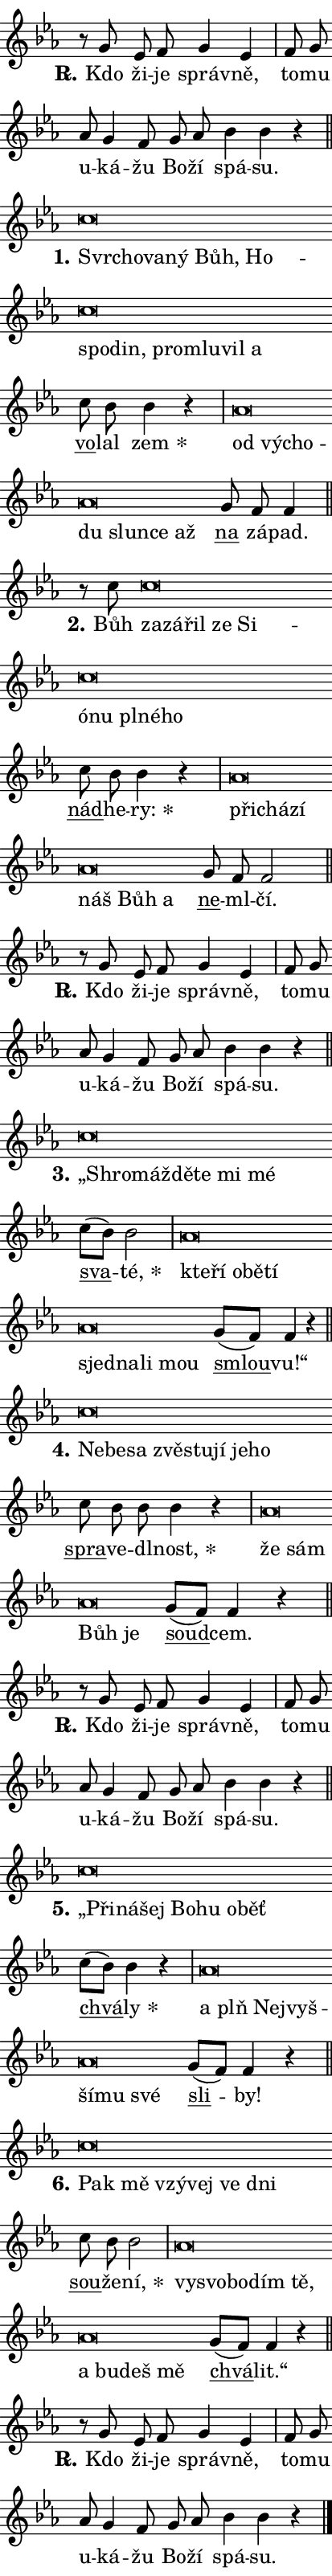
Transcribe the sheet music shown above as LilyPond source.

\version "2.22.1"
\header { tagline = "" }
\paper {
  indent = 0\cm
  top-margin = 0\cm
  right-margin = 0\cm
  bottom-margin = 0\cm
  left-margin = 0\cm
  paper-width = 7\cm
  page-breaking = #ly:one-page-breaking
  system-system-spacing.basic-distance = #11
  score-system-spacing.basic-distance = #11
  ragged-last = ##f
}


%% Author: Thomas Morley
%% https://lists.gnu.org/archive/html/lilypond-user/2020-05/msg00002.html
#(define (line-position grob)
"Returns position of @var[grob} in current system:
   @code{'start}, if at first time-step
   @code{'end}, if at last time-step
   @code{'middle} otherwise
"
  (let* ((col (ly:item-get-column grob))
         (ln (ly:grob-object col 'left-neighbor))
         (rn (ly:grob-object col 'right-neighbor))
         (col-to-check-left (if (ly:grob? ln) ln col))
         (col-to-check-right (if (ly:grob? rn) rn col))
         (break-dir-left
           (and
             (ly:grob-property col-to-check-left 'non-musical #f)
             (ly:item-break-dir col-to-check-left)))
         (break-dir-right
           (and
             (ly:grob-property col-to-check-right 'non-musical #f)
             (ly:item-break-dir col-to-check-right))))
        (cond ((eqv? 1 break-dir-left) 'start)
              ((eqv? -1 break-dir-right) 'end)
              (else 'middle))))

#(define (tranparent-at-line-position vctor)
  (lambda (grob)
  "Relying on @code{line-position} select the relevant enry from @var{vctor}.
Used to determine transparency,"
    (case (line-position grob)
      ((end) (not (vector-ref vctor 0)))
      ((middle) (not (vector-ref vctor 1)))
      ((start) (not (vector-ref vctor 2))))))

noteHeadBreakVisibility =
#(define-music-function (break-visibility)(vector?)
"Makes @code{NoteHead}s transparent relying on @var{break-visibility}"
#{
  \override NoteHead.transparent =
    #(tranparent-at-line-position break-visibility)
#})

#(define delete-ledgers-for-transparent-note-heads
  (lambda (grob)
    "Reads whether a @code{NoteHead} is transparent.
If so this @code{NoteHead} is removed from @code{'note-heads} from
@var{grob}, which is supposed to be @code{LedgerLineSpanner}.
As a result ledgers are not printed for this @code{NoteHead}"
    (let* ((nhds-array (ly:grob-object grob 'note-heads))
           (nhds-list
             (if (ly:grob-array? nhds-array)
                 (ly:grob-array->list nhds-array)
                 '()))
           ;; Relies on the transparent-property being done before
           ;; Staff.LedgerLineSpanner.after-line-breaking is executed.
           ;; This is fragile ...
           (to-keep
             (remove
               (lambda (nhd)
                 (ly:grob-property nhd 'transparent #f))
               nhds-list)))
      ;; TODO find a better method to iterate over grob-arrays, similiar
      ;; to filter/remove etc for lists
      ;; For now rebuilt from scratch
      (set! (ly:grob-object grob 'note-heads)  '())
      (for-each
        (lambda (nhd)
          (ly:pointer-group-interface::add-grob grob 'note-heads nhd))
        to-keep))))

hideNotes = {
  \noteHeadBreakVisibility #begin-of-line-visible
}
unHideNotes = {
  \noteHeadBreakVisibility #all-visible
}

% work-around for resetting accidentals
% https://lilypond.org/doc/v2.23/Documentation/notation/displaying-rhythms#unmetered-music
cadenzaMeasure = {
  \cadenzaOff
  \partial 1024 s1024
  \cadenzaOn
}

#(define-markup-command (accent layout props text) (markup?)
  "Underline accented syllable"
  (interpret-markup layout props
    #{\markup \override #'(offset . 4.3) \underline { #text }#}))

responsum = \markup \concat {
  "R" \hspace #-1.05 \path #0.1 #'((moveto 0 0.07) (lineto 0.9 0.8)) \hspace #0.05 "."
}

\layout {
    \context {
        \Staff
        \remove "Time_signature_engraver"
        \override LedgerLineSpanner.after-line-breaking = #delete-ledgers-for-transparent-note-heads
    }
    \context {
        \Voice {
            \override NoteHead.output-attributes = #'((class . "notehead"))
            \override Hairpin.height = #0.55
        }
    }
    \context {
        \Lyrics {
            \override StanzaNumber.output-attributes = #'((class . "stanzanumber"))
            \override LyricSpace.minimum-distance = #0.9
            \override LyricText.font-name = #"TeX Gyre Schola"
            \override LyricText.font-size = 1
            \override StanzaNumber.font-name = #"TeX Gyre Schola Bold"
            \override StanzaNumber.font-size = 1
        }
    }
}

% magnetic-lyrics.ily
%
%   written by
%     Jean Abou Samra <jean@abou-samra.fr>
%     Werner Lemberg <wl@gnu.org>
%
%   adapted by
%     Jiri Hon <jiri.hon@gmail.com>
%
% Version 2022-Apr-15

% https://www.mail-archive.com/lilypond-user@gnu.org/msg149350.html

#(define (Left_hyphen_pointer_engraver context)
   "Collect syllable-hyphen-syllable occurrences in lyrics and store
them in properties.  This engraver only looks to the left.  For
example, if the lyrics input is @code{foo -- bar}, it does the
following.

@itemize @bullet
@item
Set the @code{text} property of the @code{LyricHyphen} grob between
@q{foo} and @q{bar} to @code{foo}.

@item
Set the @code{left-hyphen} property of the @code{LyricText} grob with
text @q{foo} to the @code{LyricHyphen} grob between @q{foo} and
@q{bar}.
@end itemize

Use this auxiliary engraver in combination with the
@code{lyric-@/text::@/apply-@/magnetic-@/offset!} hook."
   (let ((hyphen #f)
         (text #f))
     (make-engraver
      (acknowledgers
       ((lyric-syllable-interface engraver grob source-engraver)
        (set! text grob)))
      (end-acknowledgers
       ((lyric-hyphen-interface engraver grob source-engraver)
        ;(when (not (grob::has-interface grob 'lyric-space-interface))
          (set! hyphen grob)));)
      ((stop-translation-timestep engraver)
       (when (and text hyphen)
         (ly:grob-set-object! text 'left-hyphen hyphen))
       (set! text #f)
       (set! hyphen #f)))))

#(define (lyric-text::apply-magnetic-offset! grob)
   "If the space between two syllables is less than the value in
property @code{LyricText@/.details@/.squash-threshold}, move the right
syllable to the left so that it gets concatenated with the left
syllable.

Use this function as a hook for
@code{LyricText@/.after-@/line-@/breaking} if the
@code{Left_@/hyphen_@/pointer_@/engraver} is active."
   (let ((hyphen (ly:grob-object grob 'left-hyphen #f)))
     (when hyphen
       (let ((left-text (ly:spanner-bound hyphen LEFT)))
         (when (grob::has-interface left-text 'lyric-syllable-interface)
           (let* ((common (ly:grob-common-refpoint grob left-text X))
                  (this-x-ext (ly:grob-extent grob common X))
                  (left-x-ext
                   (begin
                     ;; Trigger magnetism for left-text.
                     (ly:grob-property left-text 'after-line-breaking)
                     (ly:grob-extent left-text common X)))
                  ;; `delta` is the gap width between two syllables.
                  (delta (- (interval-start this-x-ext)
                            (interval-end left-x-ext)))
                  (details (ly:grob-property grob 'details))
                  (threshold (assoc-get 'squash-threshold details 0.2)))
             (when (< delta threshold)
               (let* (;; We have to manipulate the input text so that
                      ;; ligatures crossing syllable boundaries are not
                      ;; disabled.  For languages based on the Latin
                      ;; script this is essentially a beautification.
                      ;; However, for non-Western scripts it can be a
                      ;; necessity.
                      (lt (ly:grob-property left-text 'text))
                      (rt (ly:grob-property grob 'text))
                      (is-space (grob::has-interface hyphen 'lyric-space-interface))
                      (space (if is-space " " ""))
                      (space-markup (grob-interpret-markup grob " "))
                      (space-size (interval-length (ly:stencil-extent space-markup X)))
                      (extra-delta (if is-space space-size 0))
                      ;; Append new syllable.
                      (ltrt-space (if (and (string? lt) (string? rt))
                                (string-append lt space rt)
                                (make-concat-markup (list lt space rt))))
                      ;; Right-align `ltrt` to the right side.
                      (ltrt-space-markup (grob-interpret-markup
                               grob
                               (make-translate-markup
                                (cons (interval-length this-x-ext) 0)
                                (make-right-align-markup ltrt-space)))))
                 (begin
                   ;; Don't print `left-text`.
                   (ly:grob-set-property! left-text 'stencil #f)
                   ;; Set text and stencil (which holds all collected
                   ;; syllables so far) and shift it to the left.
                   (ly:grob-set-property! grob 'text ltrt-space)
                   (ly:grob-set-property! grob 'stencil ltrt-space-markup)
                   (ly:grob-translate-axis! grob (- (- delta extra-delta)) X))))))))))


#(define (lyric-hyphen::displace-bounds-first grob)
   ;; Make very sure this callback isn't triggered too early.
   (let ((left (ly:spanner-bound grob LEFT))
         (right (ly:spanner-bound grob RIGHT)))
     (ly:grob-property left 'after-line-breaking)
     (ly:grob-property right 'after-line-breaking)
     (ly:lyric-hyphen::print grob)))

squashThreshold = #0.4

\layout {
  \context {
    \Lyrics
    \consists #Left_hyphen_pointer_engraver
    \override LyricText.after-line-breaking =
      #lyric-text::apply-magnetic-offset!
    \override LyricHyphen.stencil = #lyric-hyphen::displace-bounds-first
    \override LyricText.details.squash-threshold = \squashThreshold
    \override LyricHyphen.minimum-distance = 0
    \override LyricHyphen.minimum-length = \squashThreshold
  }
}

squash = \override LyricText.details.squash-threshold = 9999
unSquash = \override LyricText.details.squash-threshold = \squashThreshold

left = \override LyricText.self-alignment-X = #LEFT
unLeft = \revert LyricText.self-alignment-X

starOffset = #(lambda (grob) 
                (let ((x_offset (ly:self-alignment-interface::aligned-on-x-parent grob)))
                  (if (= x_offset 0) 0 (+ x_offset 1.2))))

star = #(define-music-function (syllable)(string?)
"Append star separator at the end of a syllable"
#{
  \once \override LyricText.X-offset = #starOffset
  \lyricmode { \markup {
    #syllable
    \override #'((font-name . "TeX Gyre Schola Bold")) \hspace #0.2 \lower #0.65 \larger "*"
  } }
#})

starAccent = #(define-music-function (syllable)(string?)
"Append star separator at the end of a syllable and make accent"
#{
  \once \override LyricText.X-offset = #starOffset
  \lyricmode { \markup {
    \accent #syllable
    \override #'((font-name . "TeX Gyre Schola Bold")) \hspace #0.2 \lower #0.65 \larger "*"
  } }
#})

breath = #(define-music-function (syllable)(string?)
"Append breathing indicator at the end of a syllable"
#{
  \lyricmode { \markup { #syllable "+" } }
#})

optionalBreath = #(define-music-function (syllable)(string?)
"Append optional breathing indicator at the end of a syllable"
#{
  \lyricmode { \markup { #syllable "(+)" } }
#})


\score {
    <<
        \new Voice = "melody" { \cadenzaOn \key es \major \relative { r8 g' es f g4 es \cadenzaMeasure \bar "|" f8 g \bar "" as g4 f8 \bar "" g as \bar "" bes4 bes r \cadenzaMeasure \bar "||" \break }
\relative { c''\breve*1/16 \hideNotes \breve*1/16 \bar "" \breve*1/16 \bar "" \breve*1/16 \bar "" \breve*1/16 \bar "" \breve*1/16 \bar "" \breve*1/16 \bar "" \breve*1/16 \bar "" \breve*1/16 \bar "" \breve*1/16 \bar "" \breve*1/16 \breve*1/16 \bar "" \unHideNotes \bar "" c8 bes bes4 r \cadenzaMeasure \bar "|" as\breve*1/16 \hideNotes \breve*1/16 \bar "" \breve*1/16 \bar "" \breve*1/16 \bar "" \breve*1/16 \bar "" \breve*1/16 \breve*1/16 \bar "" \unHideNotes \bar "" g8 f f4 \cadenzaMeasure \bar "||" \break }
\relative { r8 c''8 c\breve*1/16 \hideNotes \breve*1/16 \bar "" \breve*1/16 \bar "" \breve*1/16 \bar "" \breve*1/16 \bar "" \breve*1/16 \bar "" \breve*1/16 \bar "" \breve*1/16 \bar "" \breve*1/16 \breve*1/16 \bar "" \unHideNotes \bar "" c8 bes bes4 r \cadenzaMeasure \bar "|" as\breve*1/16 \hideNotes \breve*1/16 \bar "" \breve*1/16 \bar "" \breve*1/16 \bar "" \breve*1/16 \breve*1/16 \bar "" \unHideNotes \bar "" g8 f f2 \cadenzaMeasure \bar "||" \break }
\relative { r8 g' es f g4 es \cadenzaMeasure \bar "|" f8 g \bar "" as g4 f8 \bar "" g as \bar "" bes4 bes r \cadenzaMeasure \bar "||" \break }
\relative { c''\breve*1/16 \hideNotes \breve*1/16 \bar "" \breve*1/16 \bar "" \breve*1/16 \bar "" \breve*1/16 \breve*1/16 \bar "" \unHideNotes \bar "" c8[( bes)] bes2 \cadenzaMeasure \bar "|" as\breve*1/16 \hideNotes \breve*1/16 \bar "" \breve*1/16 \bar "" \breve*1/16 \bar "" \breve*1/16 \bar "" \breve*1/16 \bar "" \breve*1/16 \bar "" \breve*1/16 \breve*1/16 \bar "" \unHideNotes \bar "" g8[( f)] f4 r \cadenzaMeasure \bar "||" \break }
\relative { c''\breve*1/16 \hideNotes \breve*1/16 \bar "" \breve*1/16 \bar "" \breve*1/16 \bar "" \breve*1/16 \bar "" \breve*1/16 \bar "" \breve*1/16 \breve*1/16 \bar "" \unHideNotes \bar "" c8 bes bes bes4 r \cadenzaMeasure \bar "|" as\breve*1/16 \hideNotes \breve*1/16 \bar "" \breve*1/16 \breve*1/16 \bar "" \unHideNotes \bar "" g8[( f)] f4 r \cadenzaMeasure \bar "||" \break }
\relative { r8 g' es f g4 es \cadenzaMeasure \bar "|" f8 g \bar "" as g4 f8 \bar "" g as \bar "" bes4 bes r \cadenzaMeasure \bar "||" \break }
\relative { c''\breve*1/16 \hideNotes \breve*1/16 \bar "" \breve*1/16 \bar "" \breve*1/16 \bar "" \breve*1/16 \bar "" \breve*1/16 \breve*1/16 \bar "" \unHideNotes \bar "" c8[( bes)] bes4 r \cadenzaMeasure \bar "|" as\breve*1/16 \hideNotes \breve*1/16 \bar "" \breve*1/16 \bar "" \breve*1/16 \bar "" \breve*1/16 \bar "" \breve*1/16 \breve*1/16 \bar "" \unHideNotes \bar "" g8[( f)] f4 r \cadenzaMeasure \bar "||" \break }
\relative { c''\breve*1/16 \hideNotes \breve*1/16 \bar "" \breve*1/16 \bar "" \breve*1/16 \bar "" \breve*1/16 \breve*1/16 \bar "" \unHideNotes \bar "" c8 bes bes2 \cadenzaMeasure \bar "|" as\breve*1/16 \hideNotes \breve*1/16 \bar "" \breve*1/16 \bar "" \breve*1/16 \bar "" \breve*1/16 \bar "" \breve*1/16 \bar "" \breve*1/16 \bar "" \breve*1/16 \breve*1/16 \bar "" \unHideNotes \bar "" g8[( f)] f4 r \cadenzaMeasure \bar "||" \break }
\relative { r8 g' es f g4 es \cadenzaMeasure \bar "|" f8 g \bar "" as g4 f8 \bar "" g as \bar "" bes4 bes r \cadenzaMeasure \bar "||" \break } \bar "|." }
        \new Lyrics \lyricsto "melody" { \lyricmode { \set stanza = \responsum
Kdo ži -- je správ -- ně, to -- mu u -- ká -- žu Bo -- ží spá -- su.
\set stanza = "1."
\left Svr -- \squash cho -- va -- ný Bůh, Ho -- spo -- din, pro -- mlu -- vil a \unLeft \unSquash \markup \accent vo -- lal \star zem \left od \squash vý -- cho -- du slun -- ce až \unLeft \unSquash \markup \accent na zá -- pad.
\set stanza = "2."
Bůh \left za -- \squash zá -- řil ze Si -- ó -- nu pl -- né -- ho \unLeft \unSquash \markup \accent nád -- he -- \star ry: \left při -- \squash chá -- zí náš Bůh a \unLeft \unSquash \markup \accent ne -- ml -- čí.
\set stanza = \responsum
Kdo ži -- je správ -- ně, to -- mu u -- ká -- žu Bo -- ží spá -- su.
\set stanza = "3."
\left „Shro -- \squash máž -- dě -- te mi mé \unLeft \unSquash \markup \accent sva -- \star té, \left kte -- \squash ří o -- bě -- tí sjed -- na -- li mou \unLeft \unSquash \markup \accent smlou -- vu!“
\set stanza = "4."
\left Ne -- \squash be -- sa zvě -- stu -- jí je -- ho \unLeft \unSquash \markup \accent spra -- ve -- dl -- \star nost, \left že \squash sám Bůh je \unLeft \unSquash \markup \accent soud -- cem.
\set stanza = \responsum
Kdo ži -- je správ -- ně, to -- mu u -- ká -- žu Bo -- ží spá -- su.
\set stanza = "5."
\left „Při -- \squash ná -- šej Bo -- hu o -- běť \unLeft \unSquash \markup \accent chvá -- \star ly \left a \squash plň Nej -- vyš -- ší -- mu své \unLeft \unSquash \markup \accent sli -- by!
\set stanza = "6."
\left Pak \squash mě vzý -- vej ve dni \unLeft \unSquash \markup \accent sou -- že -- \star ní, \left vy -- \squash svo -- bo -- dím tě, a bu -- deš mě \unLeft \unSquash \markup \accent chvá -- lit.“
\set stanza = \responsum
Kdo ži -- je správ -- ně, to -- mu u -- ká -- žu Bo -- ží spá -- su. } }
    >>
    \layout {}
}
